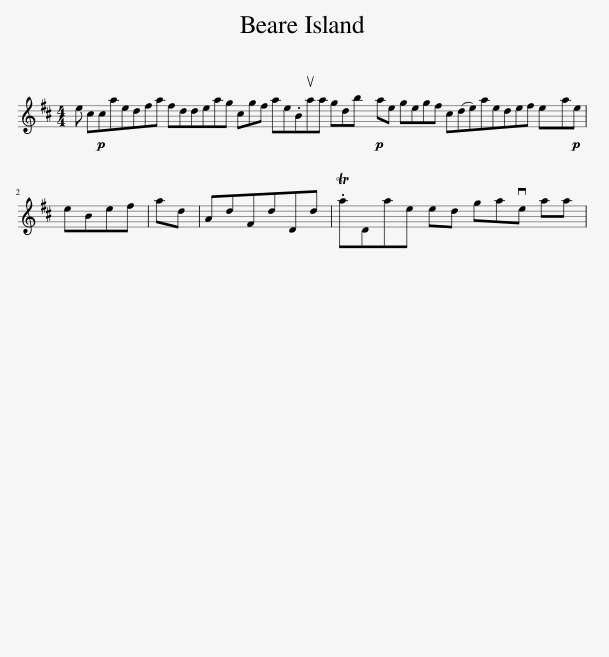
X:1
L:1/8
M:4/4
I:linebreak $
K:D
V:1 treble
V:1
 e c!p!caedfa fddeag cgf ae.Buaa gdb x!p! ae gegf c(de)aedef exa!p!e |$ eBef | ad | AdFdDd | .TaDae ed gave aa | %5
